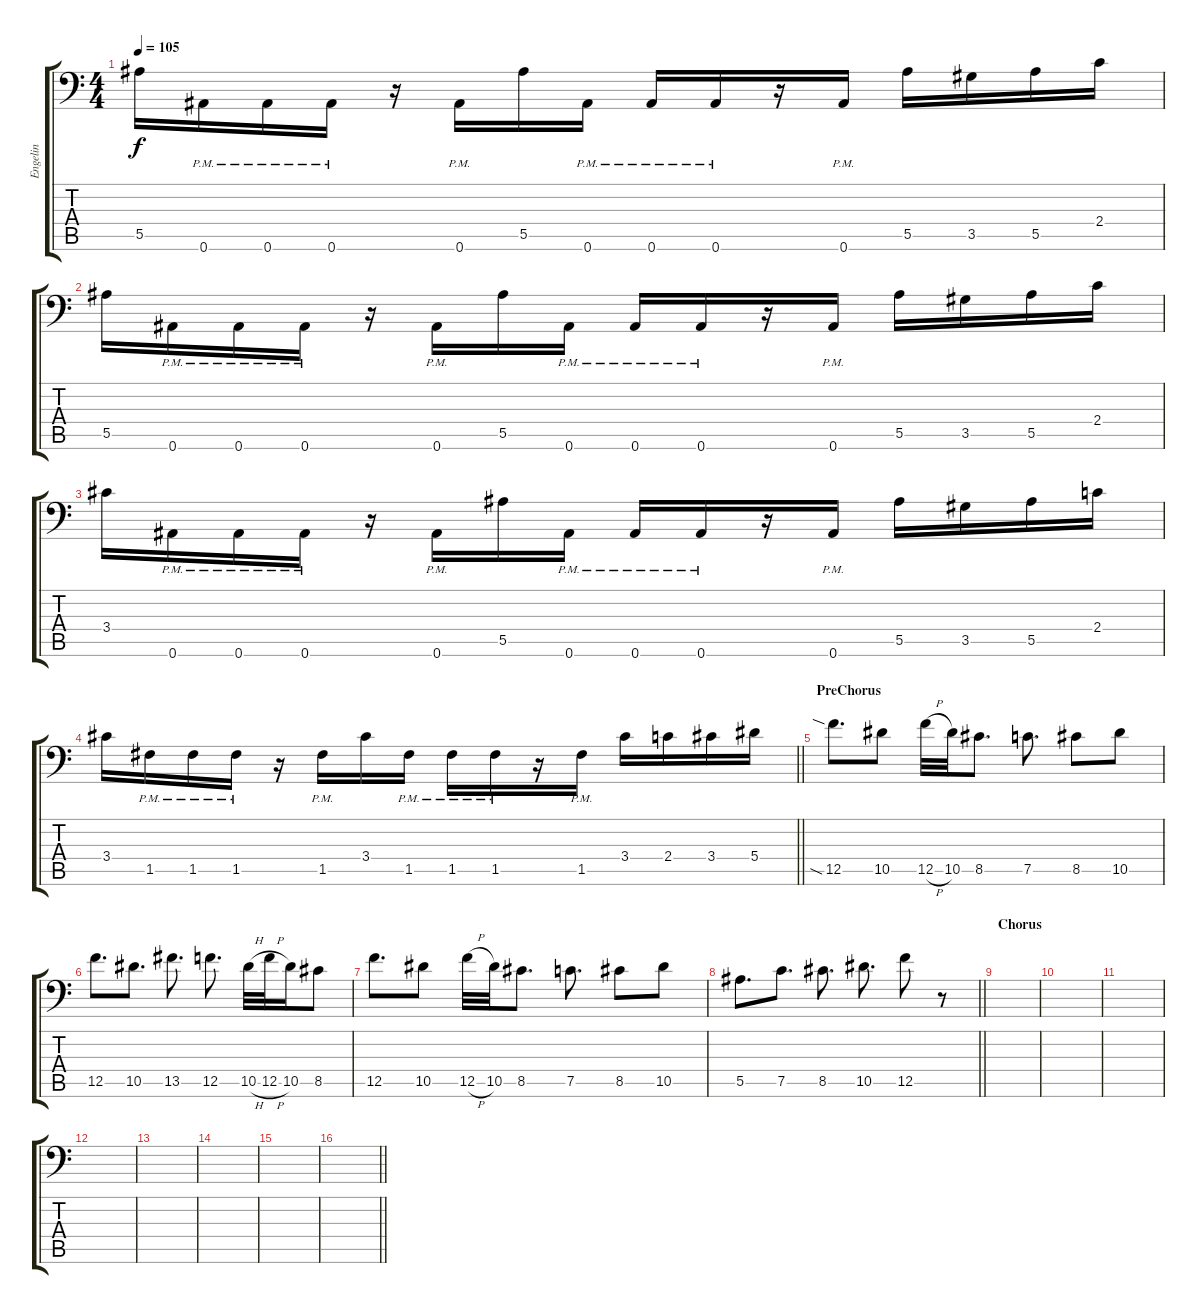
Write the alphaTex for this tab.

\track ("Engelin" "Engelin") {instrument distortionguitar}
\staff {score tabs}
\tuning (C4 G3 Eb3 Bb2 F2 Bb1) {hide}
\ts (4 4)
\tempo 105
\clef f4
\ks c
5.5.16{dy f} 0.6{pm}.16 0.6{pm}.16 0.6{pm}.16 r.16 0.6{pm}.16 5.5.16 0.6{pm}.16 0.6{pm}.16 0.6{pm}.16 r.16 0.6{pm}.16 5.5.16 3.5.16 5.5.16 2.4.16 |
5.5.16 0.6{pm}.16 0.6{pm}.16 0.6{pm}.16 r.16 0.6{pm}.16 5.5.16 0.6{pm}.16 0.6{pm}.16 0.6{pm}.16 r.16 0.6{pm}.16 5.5.16 3.5.16 5.5.16 2.4.16 |
3.4.16 0.6{pm}.16 0.6{pm}.16 0.6{pm}.16 r.16 0.6{pm}.16 5.5.16 0.6{pm}.16 0.6{pm}.16 0.6{pm}.16 r.16 0.6{pm}.16 5.5.16 3.5.16 5.5.16 2.4.16 |
\barLineRight lightlight
3.4.16 1.5{pm}.16 1.5{pm}.16 1.5{pm}.16 r.16 1.5{pm}.16 3.4.16 1.5{pm}.16 1.5{pm}.16 1.5{pm}.16 r.16 1.5{pm}.16 3.4.16 2.4.16 3.4.16 5.4.16 |
\section ("" "PreChorus")
12.5{sia}.8{d} 10.5.8 12.5{h}.32 10.5.32 8.5.8{d} 7.5.8{d} 8.5.8 10.5.8 |
12.5.8{d} 10.5.8{d} 13.5.8{d} 12.5.8{d} 10.5{h}.32 12.5{h}.32 10.5.16 8.5.8 |
12.5.8{d} 10.5.8 12.5{h}.32 10.5.32 8.5.8{d} 7.5.8{d} 8.5.8 10.5.8 |
\barLineRight lightlight
5.5.8{d} 7.5.8{d} 8.5.8{d} 10.5.8{d} 12.5.8 r.8 |
\section ("" "Chorus")
|
|
|
|
|
|
|
\barLineRight lightlight
